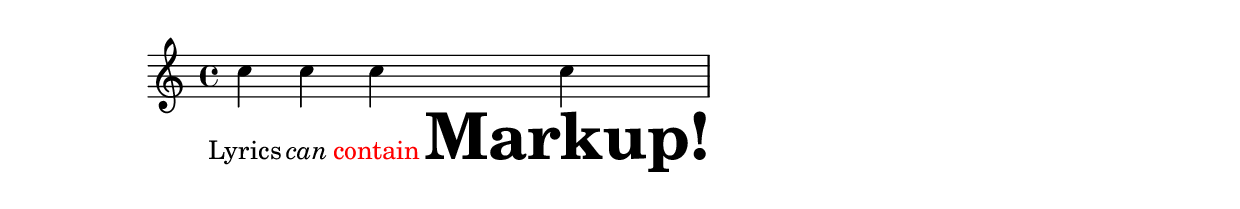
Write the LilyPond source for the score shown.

%% DO NOT EDIT this file manually; it is automatically
%% generated from LSR http://lsr.dsi.unimi.it
%% Make any changes in LSR itself, or in Documentation/snippets/new/ ,
%% and then run scripts/auxiliar/makelsr.py
%%
%% This file is in the public domain.
\version "2.12.2"

\header {
  lsrtags = "text, vocal-music"

  texidoc = "
Markup mode may be used to format individual syllables in lyrics.

"
  doctitle = "Formatting lyrics syllables"
} % begin verbatim

mel = \relative c'' { c4 c c c }
lyr = \lyricmode {
  Lyrics \markup { \italic can } \markup { \with-color #red contain }
  \markup { \fontsize #8 \bold Markup! }
}

<<
  \new Voice = melody \mel
  \new Lyrics \lyricsto melody \lyr
>>
